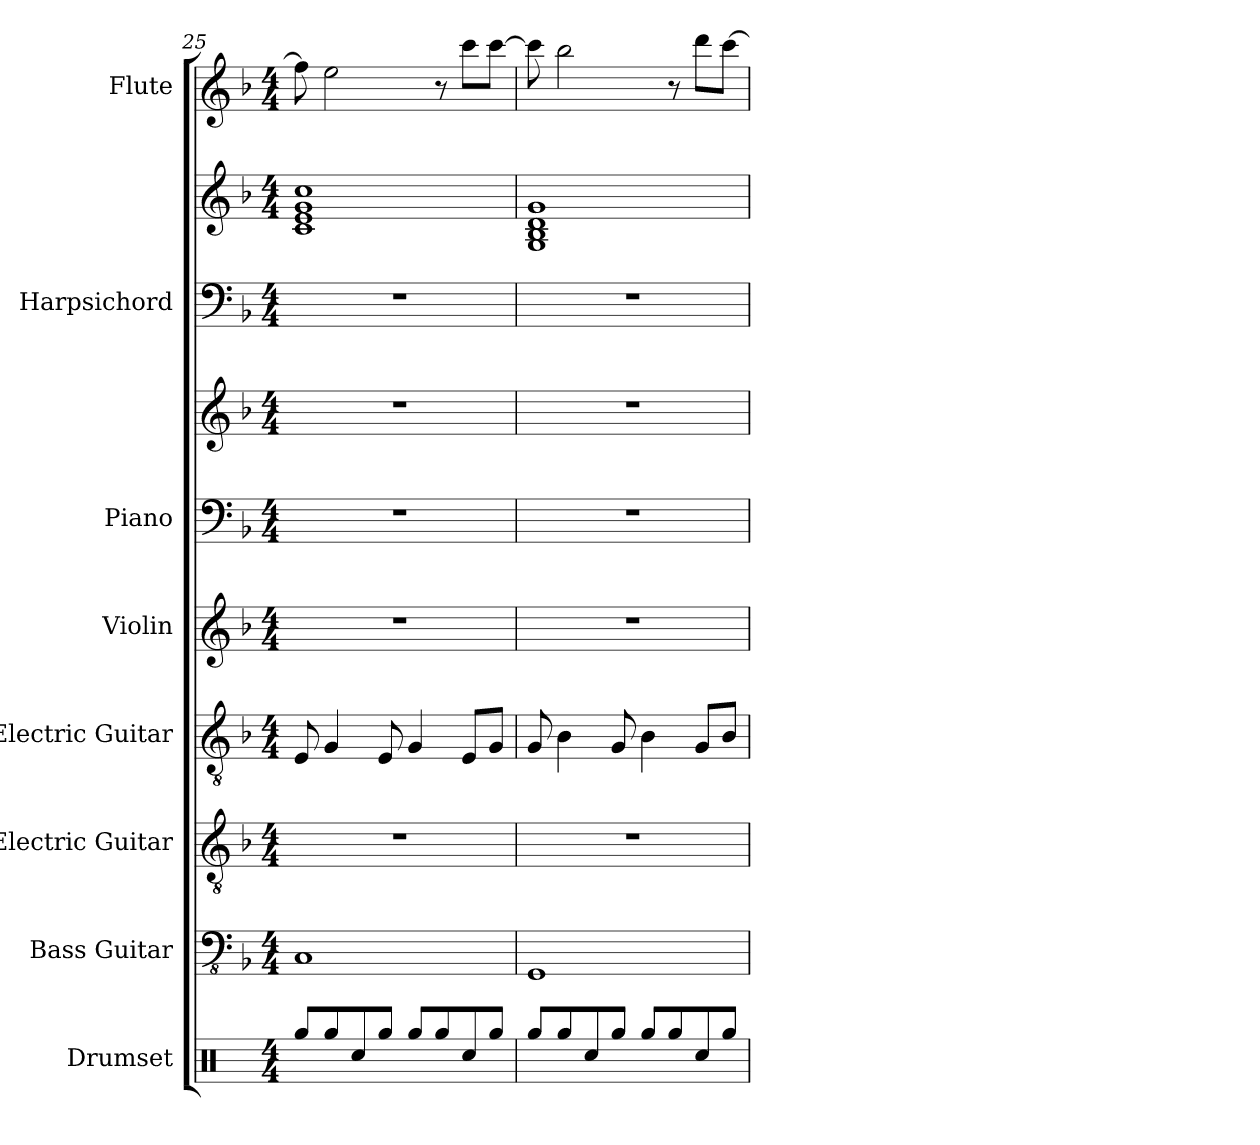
**kern	**kern	**kern	**kern	**kern	**kern	**kern	**kern	**kern	**kern
*part8	*part7	*part6	*part5	*part4	*part3	*part3	*part2	*part2	*part1
*staff10	*staff9	*staff8	*staff7	*staff6	*staff5	*staff4	*staff3	*staff2	*staff1
*I"Drumset	*I"Bass Guitar	*I"Electric Guitar	*I"Electric Guitar	*I"Violin	*I"Piano	*	*I"Harpsichord	*	*I"Flute
*I'Drs.	*I'B. Guit.	*I'El. Guit.	*I'El. Guit.	*I'Vln.	*I'Pno.	*	*I'Hch.	*	*I'Fl.
!!LO:PB:g=z
*clefX	*clefFv4	*clefGv2	*clefGv2	*clefG2	*clefF4	*clefG2	*clefF4	*clefG2	*clefG2
*k[]	*k[b-]	*k[b-]	*k[b-]	*k[b-]	*k[b-]	*k[b-]	*k[b-]	*k[b-]	*k[b-]
*M4/4	*M4/4	*M4/4	*M4/4	*M4/4	*M4/4	*M4/4	*M4/4	*M4/4	*M4/4
=25	=25	=25	=25	=25	=25	=25	=25	=25	=25
8Rgg/L	1CC	1r	8E/	1r	1r	1r	1r	1c 1e 1g 1cc	8ff\]
8Rgg/	.	.	4G/	.	.	.	.	.	2ee\
8Rcc/	.	.	.	.	.	.	.	.	.
8Rgg/J	.	.	8E/	.	.	.	.	.	.
8Rgg/L	.	.	4G/	.	.	.	.	.	.
8Rgg/	.	.	.	.	.	.	.	.	8r
8Rcc/	.	.	8E/L	.	.	.	.	.	8ccc\L
8Rgg/J	.	.	8G/J	.	.	.	.	.	[8ccc\J
=26	=26	=26	=26	=26	=26	=26	=26	=26	=26
8Rgg/L	1GGG	1r	8G/	1r	1r	1r	1r	1G 1B- 1d 1g	8ccc\]
8Rgg/	.	.	4B-\	.	.	.	.	.	2bb-\
8Rcc/	.	.	.	.	.	.	.	.	.
8Rgg/J	.	.	8G/	.	.	.	.	.	.
8Rgg/L	.	.	4B-\	.	.	.	.	.	.
8Rgg/	.	.	.	.	.	.	.	.	8r
8Rcc/	.	.	8G/L	.	.	.	.	.	8ddd\L
8Rgg/J	.	.	8B-/J	.	.	.	.	.	[8ccc\J
=	=	=	=	=	=	=	=	=	=
*-	*-	*-	*-	*-	*-	*-	*-	*-	*-
